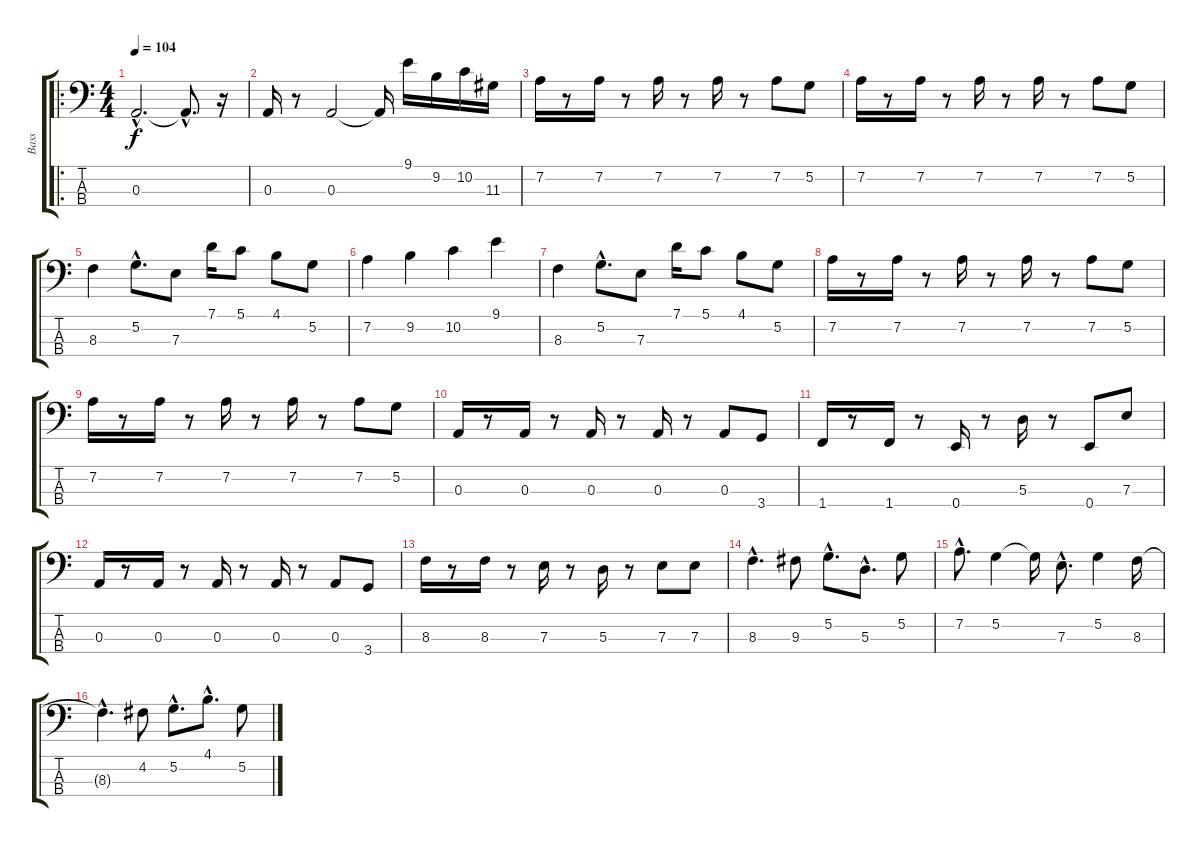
\track ("Bass" "Bass") {instrument electricbasspick}
\staff {score tabs}
\tuning (G2 D2 A1 E1) {hide}
\ro
\ts (4 4)
\tempo 104
\clef f4
\ks c
0.3{hac}.2{d dy f instrument electricbasspick} 0.3{hac t}.8{d} r.16 |
0.3.16 r.8 0.3.2 0.3{t}.16 9.1.16 9.2.16 10.2.16 11.3.16 |
7.2.16 r.8 7.2.16 r.8 7.2.16 r.8 7.2.16 r.8 7.2.8 5.2.8 |
7.2.16 r.8 7.2.16 r.8 7.2.16 r.8 7.2.16 r.8 7.2.8 5.2.8 |
8.3.4 5.2{hac}.8{d} 7.3.8 7.1.16 5.1.8 4.1.8 5.2.8 |
7.2.4 9.2.4 10.2.4 9.1.4 |
8.3.4 5.2{hac}.8{d} 7.3.8 7.1.16 5.1.8 4.1.8 5.2.8 |
7.2.16 r.8 7.2.16 r.8 7.2.16 r.8 7.2.16 r.8 7.2.8 5.2.8 |
7.2.16 r.8 7.2.16 r.8 7.2.16 r.8 7.2.16 r.8 7.2.8 5.2.8 |
0.3.16 r.8 0.3.16 r.8 0.3.16 r.8 0.3.16 r.8 0.3.8 3.4.8 |
1.4.16 r.8 1.4.16 r.8 0.4.16 r.8 5.3.16 r.8 0.4.8 7.3.8 |
0.3.16 r.8 0.3.16 r.8 0.3.16 r.8 0.3.16 r.8 0.3.8 3.4.8 |
8.3.16 r.8 8.3.16 r.8 7.3.16 r.8 5.3.16 r.8 7.3.8 7.3.8 |
8.3{hac}.4{d} 9.3.8 5.2{hac}.8{d} 5.3{hac}.8{d} 5.2.8 |
7.2{hac}.8{d} 5.2.4 5.2{t}.16 7.3{hac}.8{d} 5.2.4 8.3.16 |
8.3{hac t}.4{d} 4.2.8 5.2{hac}.8{d} 4.1{hac}.8{d} 5.2.8
